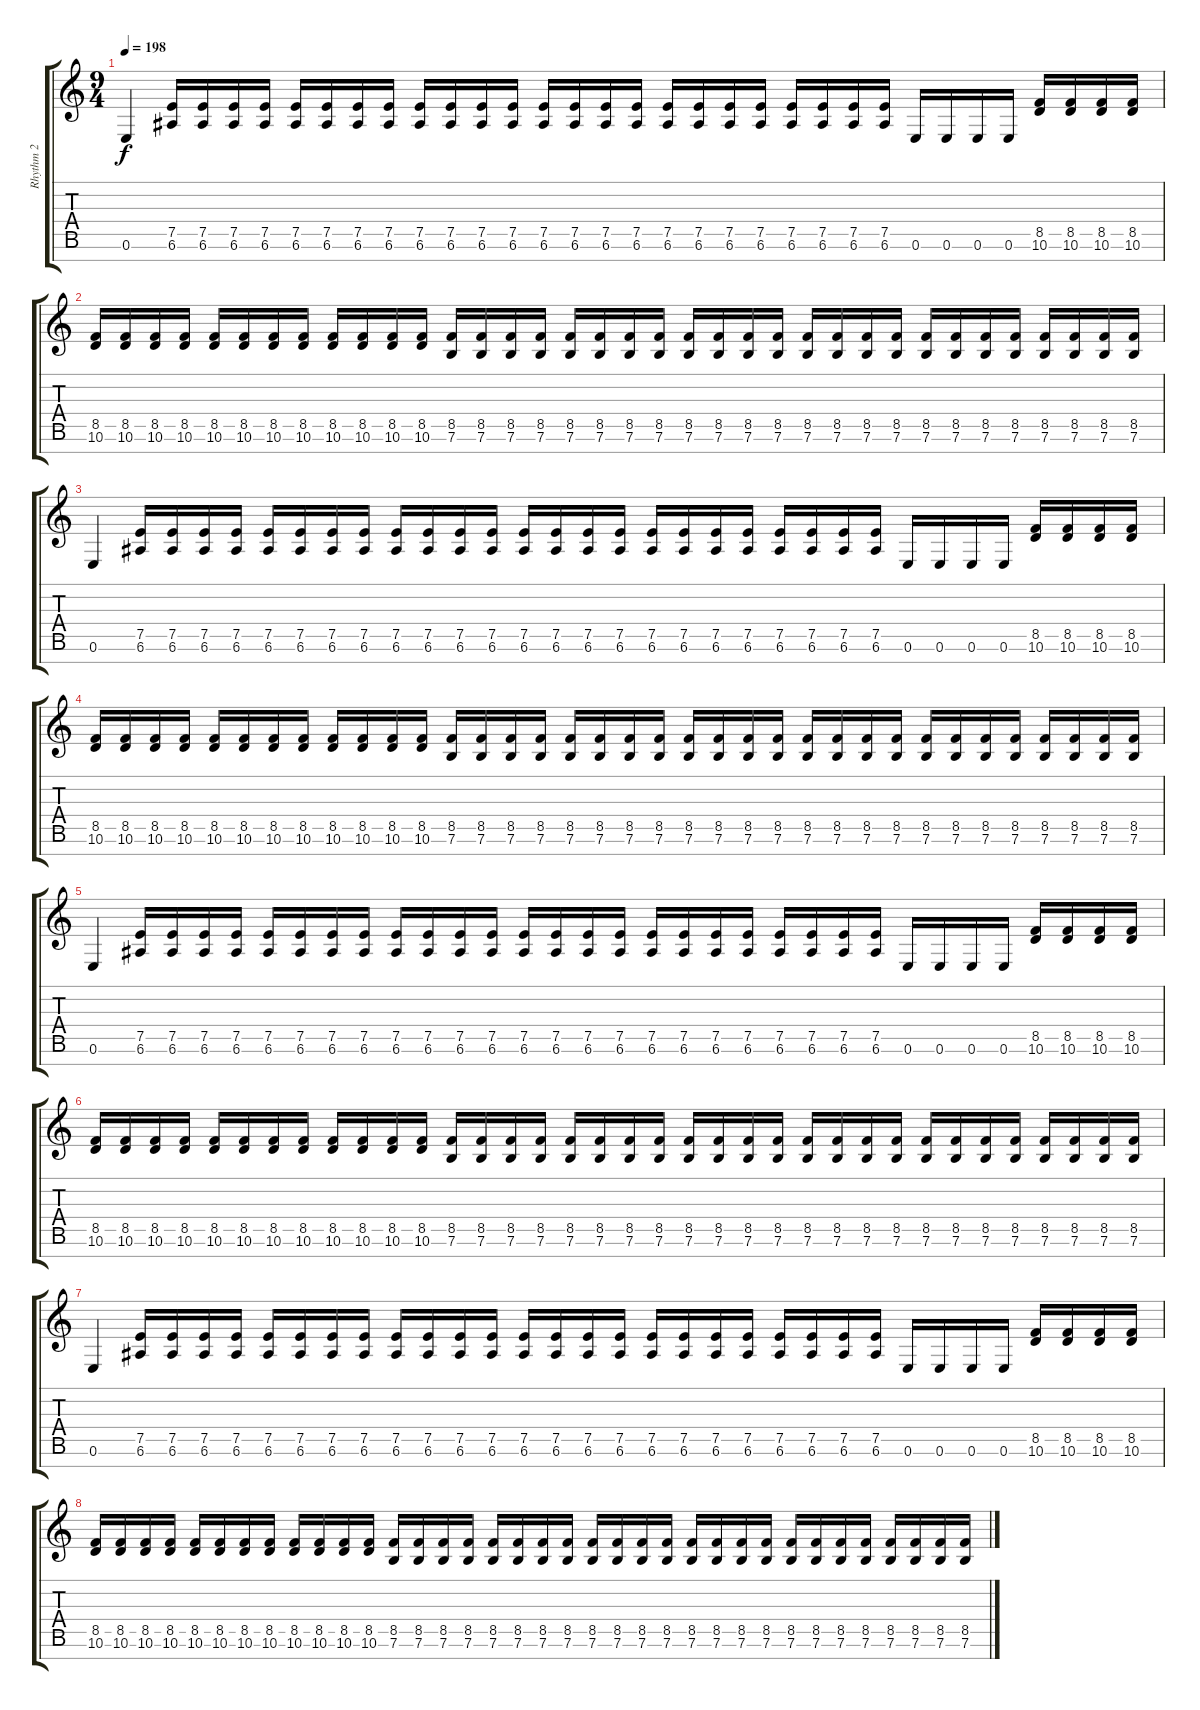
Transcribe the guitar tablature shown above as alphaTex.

\track ("Rhythm 2" "Rhythm 2") {instrument overdrivenguitar}
\staff {score tabs}
\tuning (E4 B3 G3 D3 A2 E2 B1) {hide}
\ts (9 4)
\tempo 198
\clef g2
\ks c
0.6.4{dy f} (7.5 6.6).16 (7.5 6.6).16 (7.5 6.6).16 (7.5 6.6).16 (7.5 6.6).16 (7.5 6.6).16 (7.5 6.6).16 (7.5 6.6).16 (7.5 6.6).16 (7.5 6.6).16 (7.5 6.6).16 (7.5 6.6).16 (7.5 6.6).16 (7.5 6.6).16 (7.5 6.6).16 (7.5 6.6).16 (7.5 6.6).16 (7.5 6.6).16 (7.5 6.6).16 (7.5 6.6).16 (7.5 6.6).16 (7.5 6.6).16 (7.5 6.6).16 (7.5 6.6).16 0.6.16 0.6.16 0.6.16 0.6.16 (8.5 10.6).16 (8.5 10.6).16 (8.5 10.6).16 (8.5 10.6).16 |
(8.5 10.6).16 (8.5 10.6).16 (8.5 10.6).16 (8.5 10.6).16 (8.5 10.6).16 (8.5 10.6).16 (8.5 10.6).16 (8.5 10.6).16 (8.5 10.6).16 (8.5 10.6).16 (8.5 10.6).16 (8.5 10.6).16 (8.5 7.6).16 (8.5 7.6).16 (8.5 7.6).16 (8.5 7.6).16 (8.5 7.6).16 (8.5 7.6).16 (8.5 7.6).16 (8.5 7.6).16 (8.5 7.6).16 (8.5 7.6).16 (8.5 7.6).16 (8.5 7.6).16 (8.5 7.6).16 (8.5 7.6).16 (8.5 7.6).16 (8.5 7.6).16 (8.5 7.6).16 (8.5 7.6).16 (8.5 7.6).16 (8.5 7.6).16 (8.5 7.6).16 (8.5 7.6).16 (8.5 7.6).16 (8.5 7.6).16 |
0.6.4 (7.5 6.6).16 (7.5 6.6).16 (7.5 6.6).16 (7.5 6.6).16 (7.5 6.6).16 (7.5 6.6).16 (7.5 6.6).16 (7.5 6.6).16 (7.5 6.6).16 (7.5 6.6).16 (7.5 6.6).16 (7.5 6.6).16 (7.5 6.6).16 (7.5 6.6).16 (7.5 6.6).16 (7.5 6.6).16 (7.5 6.6).16 (7.5 6.6).16 (7.5 6.6).16 (7.5 6.6).16 (7.5 6.6).16 (7.5 6.6).16 (7.5 6.6).16 (7.5 6.6).16 0.6.16 0.6.16 0.6.16 0.6.16 (8.5 10.6).16 (8.5 10.6).16 (8.5 10.6).16 (8.5 10.6).16 |
(8.5 10.6).16 (8.5 10.6).16 (8.5 10.6).16 (8.5 10.6).16 (8.5 10.6).16 (8.5 10.6).16 (8.5 10.6).16 (8.5 10.6).16 (8.5 10.6).16 (8.5 10.6).16 (8.5 10.6).16 (8.5 10.6).16 (8.5 7.6).16 (8.5 7.6).16 (8.5 7.6).16 (8.5 7.6).16 (8.5 7.6).16 (8.5 7.6).16 (8.5 7.6).16 (8.5 7.6).16 (8.5 7.6).16 (8.5 7.6).16 (8.5 7.6).16 (8.5 7.6).16 (8.5 7.6).16 (8.5 7.6).16 (8.5 7.6).16 (8.5 7.6).16 (8.5 7.6).16 (8.5 7.6).16 (8.5 7.6).16 (8.5 7.6).16 (8.5 7.6).16 (8.5 7.6).16 (8.5 7.6).16 (8.5 7.6).16 |
0.6.4 (7.5 6.6).16 (7.5 6.6).16 (7.5 6.6).16 (7.5 6.6).16 (7.5 6.6).16 (7.5 6.6).16 (7.5 6.6).16 (7.5 6.6).16 (7.5 6.6).16 (7.5 6.6).16 (7.5 6.6).16 (7.5 6.6).16 (7.5 6.6).16 (7.5 6.6).16 (7.5 6.6).16 (7.5 6.6).16 (7.5 6.6).16 (7.5 6.6).16 (7.5 6.6).16 (7.5 6.6).16 (7.5 6.6).16 (7.5 6.6).16 (7.5 6.6).16 (7.5 6.6).16 0.6.16 0.6.16 0.6.16 0.6.16 (8.5 10.6).16 (8.5 10.6).16 (8.5 10.6).16 (8.5 10.6).16 |
(8.5 10.6).16 (8.5 10.6).16 (8.5 10.6).16 (8.5 10.6).16 (8.5 10.6).16 (8.5 10.6).16 (8.5 10.6).16 (8.5 10.6).16 (8.5 10.6).16 (8.5 10.6).16 (8.5 10.6).16 (8.5 10.6).16 (8.5 7.6).16 (8.5 7.6).16 (8.5 7.6).16 (8.5 7.6).16 (8.5 7.6).16 (8.5 7.6).16 (8.5 7.6).16 (8.5 7.6).16 (8.5 7.6).16 (8.5 7.6).16 (8.5 7.6).16 (8.5 7.6).16 (8.5 7.6).16 (8.5 7.6).16 (8.5 7.6).16 (8.5 7.6).16 (8.5 7.6).16 (8.5 7.6).16 (8.5 7.6).16 (8.5 7.6).16 (8.5 7.6).16 (8.5 7.6).16 (8.5 7.6).16 (8.5 7.6).16 |
0.6.4 (7.5 6.6).16 (7.5 6.6).16 (7.5 6.6).16 (7.5 6.6).16 (7.5 6.6).16 (7.5 6.6).16 (7.5 6.6).16 (7.5 6.6).16 (7.5 6.6).16 (7.5 6.6).16 (7.5 6.6).16 (7.5 6.6).16 (7.5 6.6).16 (7.5 6.6).16 (7.5 6.6).16 (7.5 6.6).16 (7.5 6.6).16 (7.5 6.6).16 (7.5 6.6).16 (7.5 6.6).16 (7.5 6.6).16 (7.5 6.6).16 (7.5 6.6).16 (7.5 6.6).16 0.6.16 0.6.16 0.6.16 0.6.16 (8.5 10.6).16 (8.5 10.6).16 (8.5 10.6).16 (8.5 10.6).16 |
(8.5 10.6).16 (8.5 10.6).16 (8.5 10.6).16 (8.5 10.6).16 (8.5 10.6).16 (8.5 10.6).16 (8.5 10.6).16 (8.5 10.6).16 (8.5 10.6).16 (8.5 10.6).16 (8.5 10.6).16 (8.5 10.6).16 (8.5 7.6).16 (8.5 7.6).16 (8.5 7.6).16 (8.5 7.6).16 (8.5 7.6).16 (8.5 7.6).16 (8.5 7.6).16 (8.5 7.6).16 (8.5 7.6).16 (8.5 7.6).16 (8.5 7.6).16 (8.5 7.6).16 (8.5 7.6).16 (8.5 7.6).16 (8.5 7.6).16 (8.5 7.6).16 (8.5 7.6).16 (8.5 7.6).16 (8.5 7.6).16 (8.5 7.6).16 (8.5 7.6).16 (8.5 7.6).16 (8.5 7.6).16 (8.5 7.6).16
